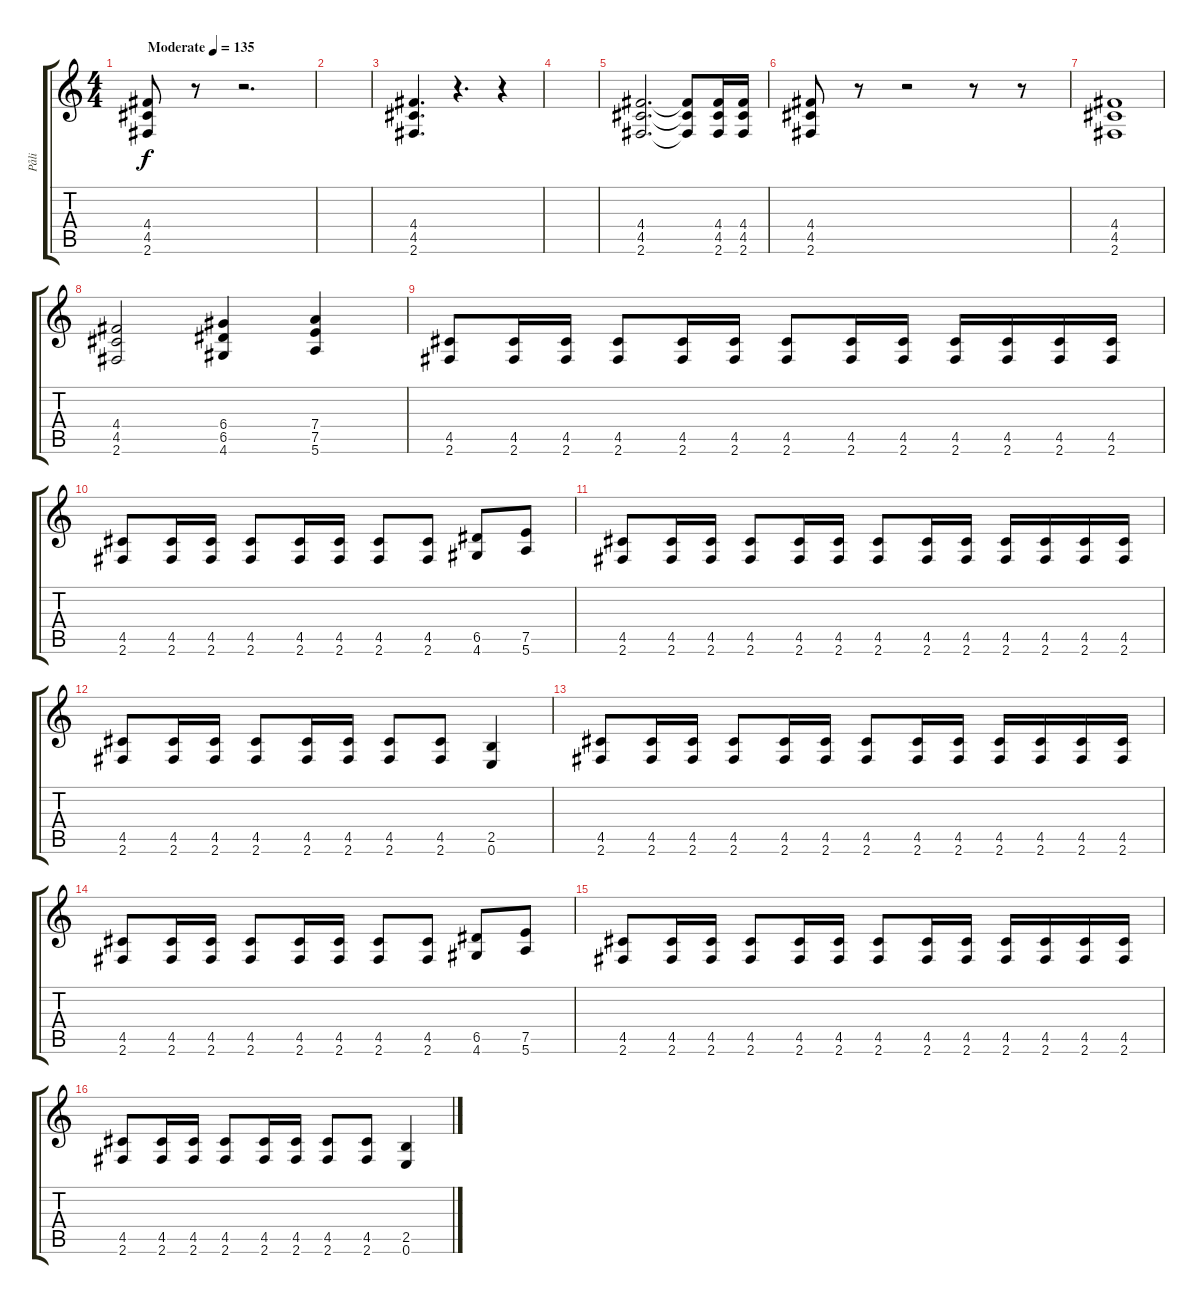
\track ("Påli" "Påli") {instrument distortionguitar}
\staff {score tabs}
\tuning (E4 B3 G3 D3 A2 E2) {hide}
\ts (4 4)
\tempo (135 "Moderate")
\clef g2
\ks c
(4.4 4.5 2.6).8{dy f instrument distortionguitar} r.8 r.2{d} |
|
(4.4 4.5 2.6).4{d} r.4{d} r.4 |
|
(4.4 4.5 2.6).2{d} (4.4{t} 4.5{t} 2.6{t}).8 (4.4 4.5 2.6).16 (4.4 4.5 2.6).16 |
(4.4 4.5 2.6).8 r.8 r.2 r.8 r.8 |
(4.4 4.5 2.6).1 |
(4.4 4.5 2.6).2 (6.4 6.5 4.6).4 (7.4 7.5 5.6).4 |
(4.5 2.6).8 (4.5 2.6).16 (4.5 2.6).16 (4.5 2.6).8 (4.5 2.6).16 (4.5 2.6).16 (4.5 2.6).8 (4.5 2.6).16 (4.5 2.6).16 (4.5 2.6).16 (4.5 2.6).16 (4.5 2.6).16 (4.5 2.6).16 |
(4.5 2.6).8 (4.5 2.6).16 (4.5 2.6).16 (4.5 2.6).8 (4.5 2.6).16 (4.5 2.6).16 (4.5 2.6).8 (4.5 2.6).8 (6.5 4.6).8 (7.5 5.6).8 |
(4.5 2.6).8 (4.5 2.6).16 (4.5 2.6).16 (4.5 2.6).8 (4.5 2.6).16 (4.5 2.6).16 (4.5 2.6).8 (4.5 2.6).16 (4.5 2.6).16 (4.5 2.6).16 (4.5 2.6).16 (4.5 2.6).16 (4.5 2.6).16 |
(4.5 2.6).8 (4.5 2.6).16 (4.5 2.6).16 (4.5 2.6).8 (4.5 2.6).16 (4.5 2.6).16 (4.5 2.6).8 (4.5 2.6).8 (2.5 0.6).4 |
(4.5 2.6).8 (4.5 2.6).16 (4.5 2.6).16 (4.5 2.6).8 (4.5 2.6).16 (4.5 2.6).16 (4.5 2.6).8 (4.5 2.6).16 (4.5 2.6).16 (4.5 2.6).16 (4.5 2.6).16 (4.5 2.6).16 (4.5 2.6).16 |
(4.5 2.6).8 (4.5 2.6).16 (4.5 2.6).16 (4.5 2.6).8 (4.5 2.6).16 (4.5 2.6).16 (4.5 2.6).8 (4.5 2.6).8 (6.5 4.6).8 (7.5 5.6).8 |
(4.5 2.6).8 (4.5 2.6).16 (4.5 2.6).16 (4.5 2.6).8 (4.5 2.6).16 (4.5 2.6).16 (4.5 2.6).8 (4.5 2.6).16 (4.5 2.6).16 (4.5 2.6).16 (4.5 2.6).16 (4.5 2.6).16 (4.5 2.6).16 |
(4.5 2.6).8 (4.5 2.6).16 (4.5 2.6).16 (4.5 2.6).8 (4.5 2.6).16 (4.5 2.6).16 (4.5 2.6).8 (4.5 2.6).8 (2.5 0.6).4
